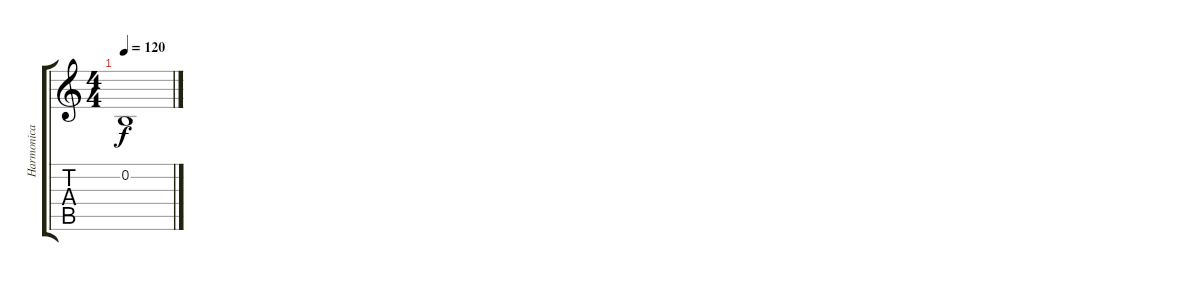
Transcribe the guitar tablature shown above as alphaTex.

\track ("Harmonica" "Harmonica") {instrument harmonica}
\staff {score tabs}
\tuning (E4 B3 G3 D3 A2 E2) {hide}
\ts (4 4)
\tempo 120
\clef g2
\ks c
0.2{t}.1{dy f}
